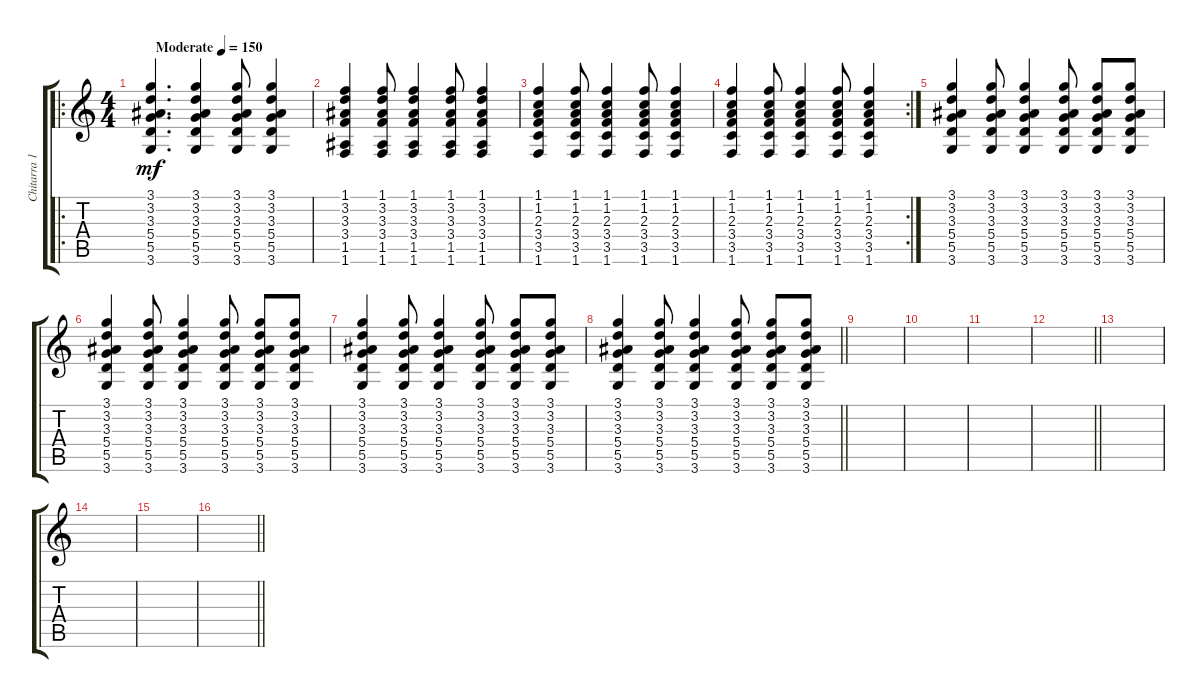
\track ("Chitarra 1" "Chitarra 1") {instrument acousticguitarsteel}
\staff {score tabs}
\tuning (E4 B3 G3 D3 A2 E2) {hide}
\ro
\ts (4 4)
\tempo (150 "Moderate")
\clef g2
\ks c
(3.1 3.2 3.3 5.4 5.5 3.6).4{d dy mf instrument acousticguitarsteel} (3.1 3.2 3.3 5.4 5.5 3.6).4 (3.1 3.2 3.3 5.4 5.5 3.6).8 (3.1 3.2 3.3 5.4 5.5 3.6).4 |
(1.1 3.2 3.3 3.4 1.5 1.6).4 (1.1 3.2 3.3 3.4 1.5 1.6).8 (1.1 3.2 3.3 3.4 1.5 1.6).4 (1.1 3.2 3.3 3.4 1.5 1.6).8 (1.1 3.2 3.3 3.4 1.5 1.6).4 |
(1.1 1.2 2.3 3.4 3.5 1.6).4 (1.1 1.2 2.3 3.4 3.5 1.6).8 (1.1 1.2 2.3 3.4 3.5 1.6).4 (1.1 1.2 2.3 3.4 3.5 1.6).8 (1.1 1.2 2.3 3.4 3.5 1.6).4 |
\rc 2
(1.1 1.2 2.3 3.4 3.5 1.6).4 (1.1 1.2 2.3 3.4 3.5 1.6).8 (1.1 1.2 2.3 3.4 3.5 1.6).4 (1.1 1.2 2.3 3.4 3.5 1.6).8 (1.1 1.2 2.3 3.4 3.5 1.6).4 |
(3.1 3.2 3.3 5.4 5.5 3.6).4 (3.1 3.2 3.3 5.4 5.5 3.6).8 (3.1 3.2 3.3 5.4 5.5 3.6).4 (3.1 3.2 3.3 5.4 5.5 3.6).8 (3.1 3.2 3.3 5.4 5.5 3.6).8 (3.1 3.2 3.3 5.4 5.5 3.6).8 |
(3.1 3.2 3.3 5.4 5.5 3.6).4 (3.1 3.2 3.3 5.4 5.5 3.6).8 (3.1 3.2 3.3 5.4 5.5 3.6).4 (3.1 3.2 3.3 5.4 5.5 3.6).8 (3.1 3.2 3.3 5.4 5.5 3.6).8 (3.1 3.2 3.3 5.4 5.5 3.6).8 |
(3.1 3.2 3.3 5.4 5.5 3.6).4 (3.1 3.2 3.3 5.4 5.5 3.6).8 (3.1 3.2 3.3 5.4 5.5 3.6).4 (3.1 3.2 3.3 5.4 5.5 3.6).8 (3.1 3.2 3.3 5.4 5.5 3.6).8 (3.1 3.2 3.3 5.4 5.5 3.6).8 |
\barLineRight lightlight
(3.1 3.2 3.3 5.4 5.5 3.6).4 (3.1 3.2 3.3 5.4 5.5 3.6).8 (3.1 3.2 3.3 5.4 5.5 3.6).4 (3.1 3.2 3.3 5.4 5.5 3.6).8 (3.1 3.2 3.3 5.4 5.5 3.6).8 (3.1 3.2 3.3 5.4 5.5 3.6).8 |
|
|
|
\barLineRight lightlight
|
|
|
|
\barLineRight lightlight
